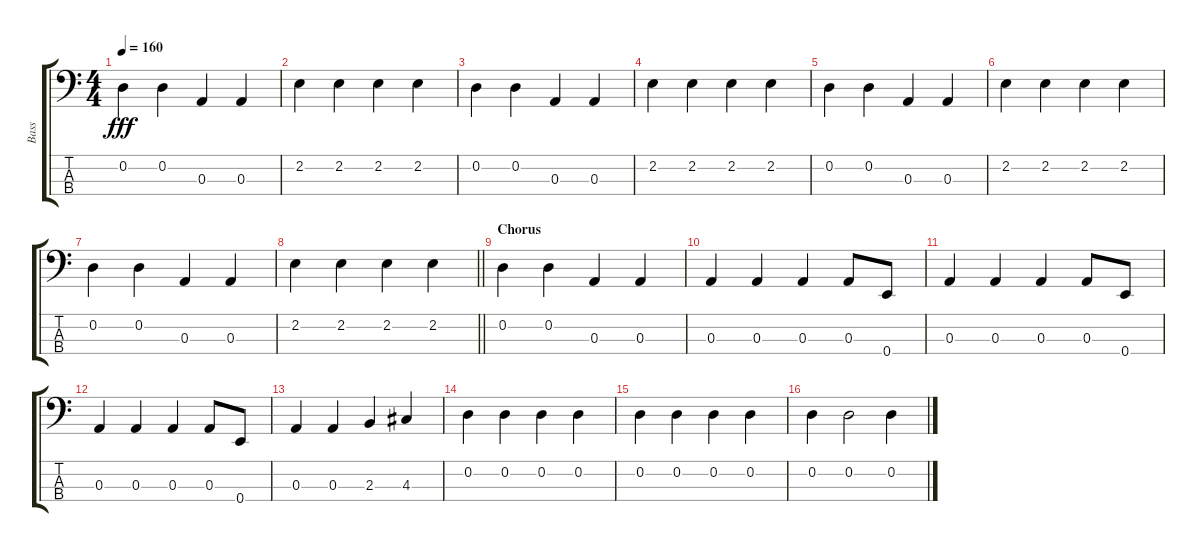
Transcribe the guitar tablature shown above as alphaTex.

\track ("Bass" "Bass") {instrument electricbasspick}
\staff {score tabs}
\tuning (G2 D2 A1 E1) {hide}
\ts (4 4)
\tempo 160
\clef f4
\ks c
0.2.4{dy fff} 0.2.4 0.3.4 0.3.4 |
2.2.4 2.2.4 2.2.4 2.2.4 |
0.2.4 0.2.4 0.3.4 0.3.4 |
2.2.4 2.2.4 2.2.4 2.2.4 |
0.2.4 0.2.4 0.3.4 0.3.4 |
2.2.4 2.2.4 2.2.4 2.2.4 |
0.2.4 0.2.4 0.3.4 0.3.4 |
\barLineRight lightlight
2.2.4 2.2.4 2.2.4 2.2.4 |
\section ("" "Chorus")
0.2.4 0.2.4 0.3.4 0.3.4 |
0.3.4 0.3.4 0.3.4 0.3.8 0.4.8 |
0.3.4 0.3.4 0.3.4 0.3.8 0.4.8 |
0.3.4 0.3.4 0.3.4 0.3.8 0.4.8 |
0.3.4 0.3.4 2.3.4 4.3.4 |
0.2.4 0.2.4 0.2.4 0.2.4 |
0.2.4 0.2.4 0.2.4 0.2.4 |
0.2.4 0.2.2 0.2.4
